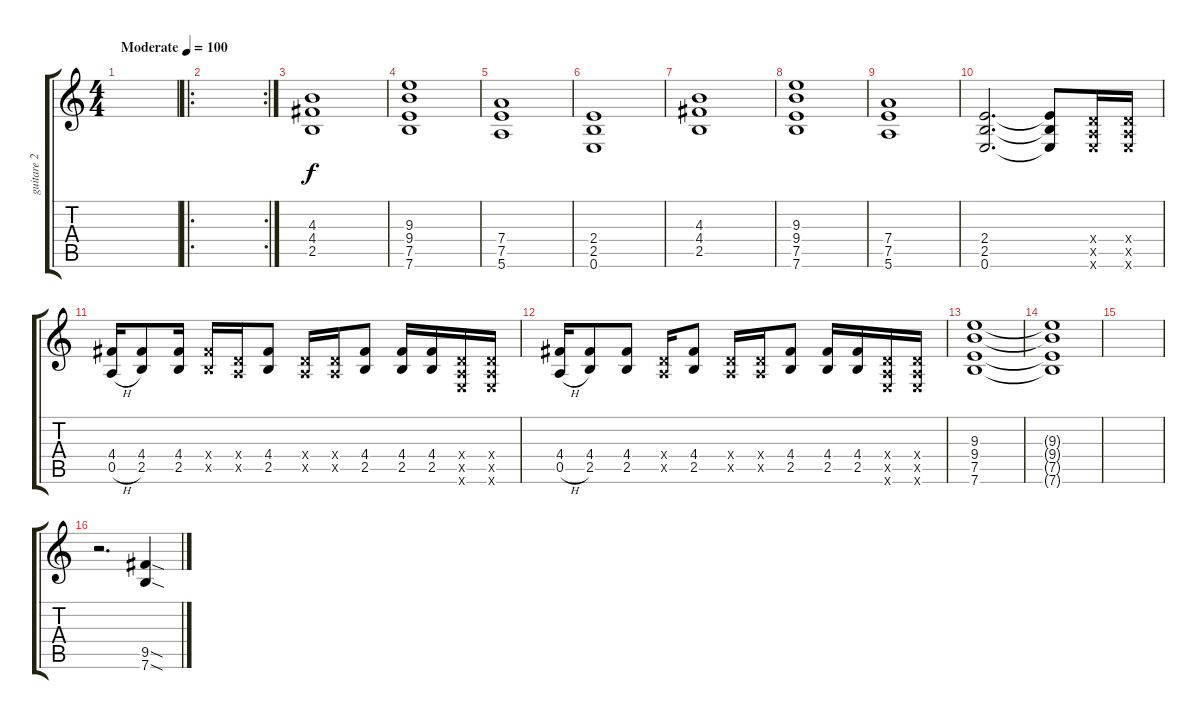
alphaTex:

\track ("guitare 2" "guitare 2") {instrument overdrivenguitar}
\staff {score tabs}
\tuning (E4 B3 G3 D3 A2 E2) {hide}
\ts (4 4)
\tempo (100 "Moderate")
\clef g2
\ks c
|
\ro
\rc 2
|
(4.3 4.4 2.5).1{volume 9 instrument overdrivenguitar} |
(9.3 9.4 7.5 7.6).1 |
(7.4 7.5 5.6).1 |
(2.4 2.5 0.6).1 |
(4.3 4.4 2.5).1{volume 16 instrument overdrivenguitar} |
(9.3 9.4 7.5 7.6).1 |
(7.4 7.5 5.6).1 |
(2.4 2.5 0.6).2{d} (2.4{t} 2.5{t} 0.6{t}).8 (0.4{x} 0.5{x} 0.6{x}).16 (0.4{x} 0.5{x} 0.6{x}).16 |
(4.4 0.5{h}).16 (4.4 2.5).8 (4.4 2.5).16 (4.4{x} 2.5{x}).16 (0.4{x} 0.5{x}).16 (4.4 2.5).8 (0.4{x} 0.5{x}).16 (0.4{x} 0.5{x}).16 (4.4 2.5).8 (4.4 2.5).16 (4.4 2.5).16 (0.4{x} 0.5{x} 0.6{x}).16 (0.4{x} 0.5{x} 0.6{x}).16 |
(4.4 0.5{h}).16 (4.4 2.5).8 (4.4 2.5).8 (0.4{x} 0.5{x}).16 (4.4 2.5).8 (0.4{x} 0.5{x}).16 (0.4{x} 0.5{x}).16 (4.4 2.5).8 (4.4 2.5).16 (4.4 2.5).16 (0.4{x} 0.5{x} 0.6{x}).16 (0.4{x} 0.5{x} 0.6{x}).16 |
(9.3 9.4 7.5 7.6).1 |
(9.3{t} 9.4{t} 7.5{t} 7.6{t}).1 |
|
r.2{d} (9.5{sod} 7.6{sod}).4
